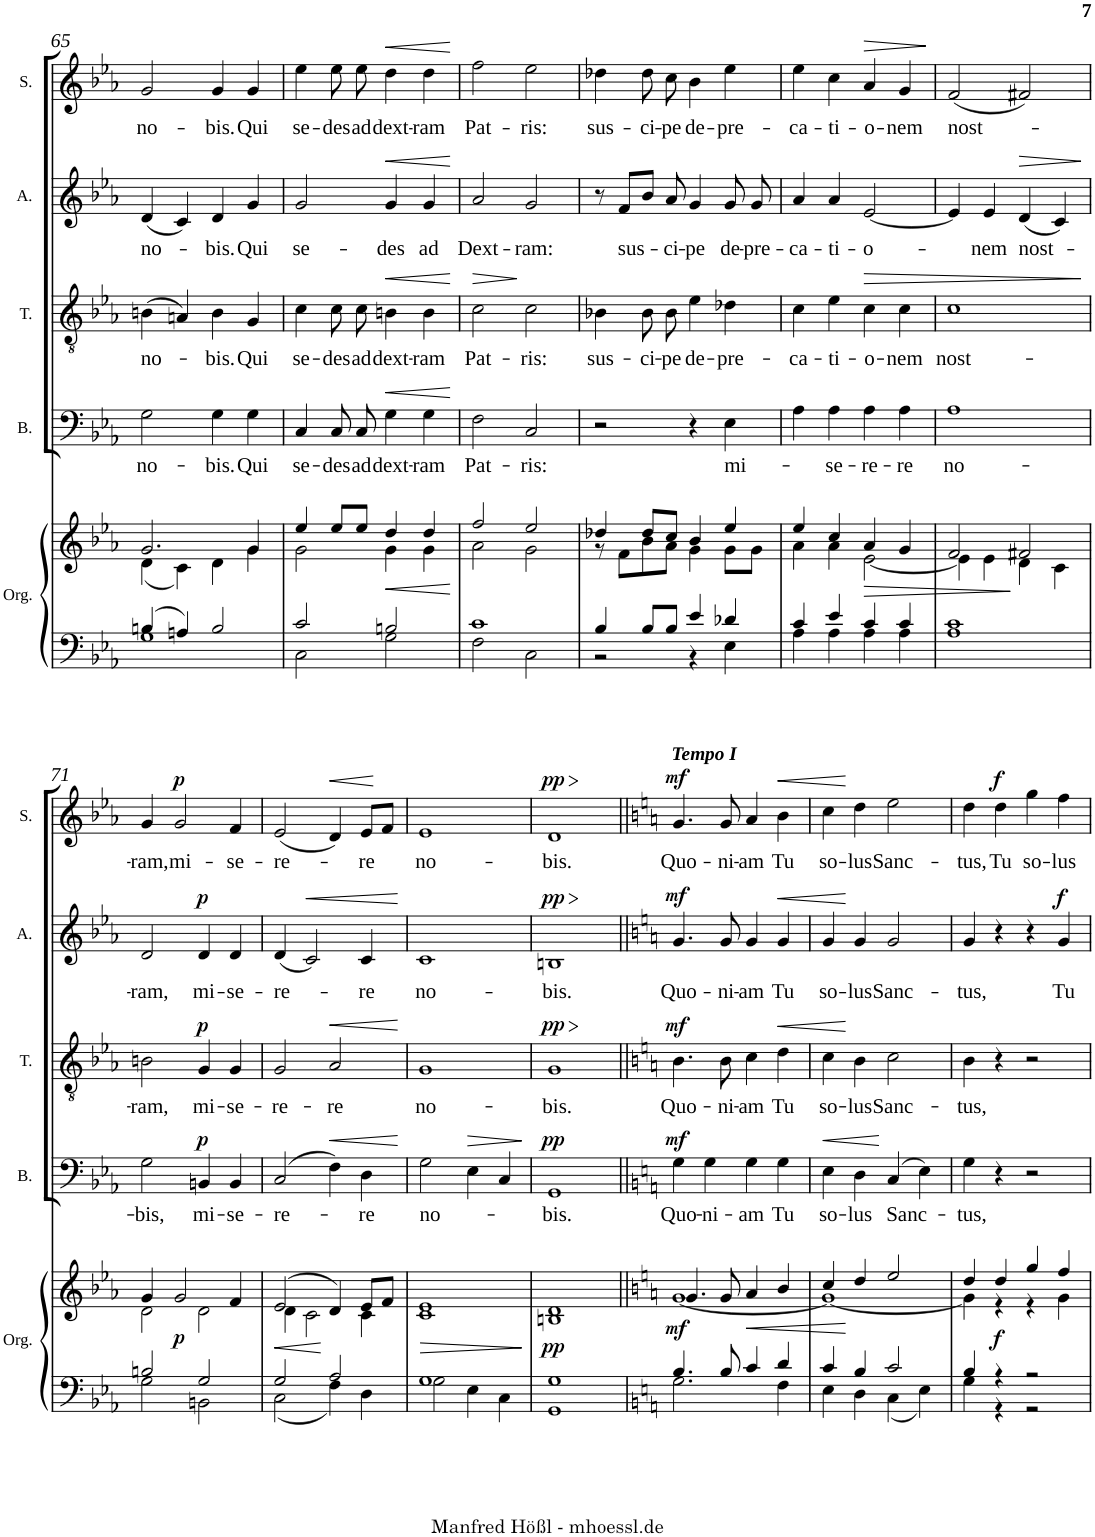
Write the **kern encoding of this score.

**kern	**kern	**dynam	**kern	**text	**dynam	**kern	**text	**dynam	**kern	**text	**dynam	**kern	**text	**dynam
*part5	*part5	*part5	*part4	*part4	*part4	*part3	*part3	*part3	*part2	*part2	*part2	*part1	*part1	*part1
*staff6	*staff5	*staff5/6	*staff4	*staff4	*staff4	*staff3	*staff3	*staff3	*staff2	*staff2	*staff2	*staff1	*staff1	*staff1
*I"Organ	*	*	*I"Bass	*	*	*I"Tenor	*	*	*I"Alto	*	*	*I"Soprano	*	*
*I'Org.	*	*	*I'B.	*	*	*I'T.	*	*	*I'A.	*	*	*I'S.	*	*
!!LO:PB:g=z
*clefF4	*clefG2	*	*clefF4	*	*	*clefGv2	*	*	*clefG2	*	*	*clefG2	*	*
*k[b-e-a-]	*k[b-e-a-]	*	*k[b-e-a-]	*	*	*k[b-e-a-]	*	*	*k[b-e-a-]	*	*	*k[b-e-a-]	*	*
*E-:	*E-:	*	*E-:	*	*	*E-:	*	*	*E-:	*	*	*E-:	*	*
*M4/4	*M4/4	*	*M4/4	*	*	*M4/4	*	*	*M4/4	*	*	*M4/4	*	*
*met(c)	*met(c)	*	*met(c)	*	*	*met(c)	*	*	*met(c)	*	*	*met(c)	*	*
=65	=65	=65	=65	=65	=65	=65	=65	=65	=65	=65	=65	=65	=65	=65
*^	*^	*	*	*	*	*	*	*	*	*	*	*	*	*
!	!	!	!	!	!	!LO:LY:b	!	!	!LO:LY:b	!	!	!LO:LY:b	!	!	!LO:LY:b	!
4Bn/	1G	2.g/	(<4d\	.	2G\	no-	.	(>4Bn\	no-	.	(<4d/	no-	.	2g/	no-	.
4An/	.	.	4c\)	.	.	.	.	4An/)	.	.	4c/)	.	.	.	.	.
!	!	!	!	!	!	!LO:LY:b	!	!	!LO:LY:b	!	!	!LO:LY:b	!	!	!LO:LY:b	!
2B/	.	.	4d\	.	4G\	-bis.	.	4B\	-bis.	.	4d/	-bis.	.	4g/	-bis.	.
!	!	!	!	!	!	!LO:LY:b	!	!	!LO:LY:b	!	!	!LO:LY:b	!	!	!LO:LY:b	!
.	.	4g/	4g\	.	4G\	Qui	.	4G/	Qui	.	4g/	Qui	.	4g/	Qui	.
=66	=66	=66	=66	=66	=66	=66	=66	=66	=66	=66	=66	=66	=66	=66	=66	=66
!	!	!	!	!	!	!LO:LY:b	!	!	!LO:LY:b	!	!	!LO:LY:b	!	!	!LO:LY:b	!
2c/	2C\	4ee-/	2g\	.	4C/	se-	.	4c\	se-	.	2g/	se-	.	4ee-\	se-	.
!	!	!	!	!	!	!LO:LY:b	!	!	!LO:LY:b	!	!	!	!	!	!LO:LY:b	!
.	.	8ee-/L	.	.	8C/L	-des	.	8c\L	-des	.	.	.	.	8ee-\	-des	.
!	!	!	!	!	!	!LO:LY:b	!	!	!LO:LY:b	!	!	!	!	!	!LO:LY:b	!
.	.	8ee-/J	.	.	8C/J	ad	.	8c\J	ad	.	.	.	.	8ee-\	ad	.
!	!	!	!	!LO:HP:b	!	!LO:LY:b	!LO:HP:b	!	!LO:LY:b	!LO:HP:b	!	!LO:LY:b	!LO:HP:b	!	!LO:LY:b	!LO:HP:b
2Bn/	2G\	4dd/	4g\	<	4G\	dext-	<	4Bn\	dext-	<	4g/	-des	<	4dd\	dext-	<
!	!	!	!	!	!	!LO:LY:b	!	!	!LO:LY:b	!	!	!LO:LY:b	!	!	!LO:LY:b	!
.	.	4dd/	4g\	.	4G\	-ram	.	4B\	-ram	.	4g/	ad	.	4dd\	-ram	.
=67	=67	=67	=67	=67	=67	=67	=67	=67	=67	=67	=67	=67	=67	=67	=67	=67
!	!	!	!	!	!	!LO:LY:b	!	!	!LO:LY:b	!LO:HP:b	!	!LO:LY:b	!	!	!LO:LY:b	!
1c	2F\	2ff/	2a-\	.	2F\	Pat-	.	2c\	Pat-	>	2a-/	Dext-	.	2ff\	Pat-	.
!	!	!	!	!	!	!LO:LY:b	!	!	!LO:LY:b	!	!	!LO:LY:b	!	!	!LO:LY:b	!
.	2C\	2ee-/	2g\	.	2C/	-ris:	.	2c\	-ris:	[	2g/	-ram:	.	2ee-\	-ris:	.
=68	=68	=68	=68	=68	=68	=68	=68	=68	=68	=68	=68	=68	=68	=68	=68	=68
!	!	!	!	!	!	!	!	!	!LO:LY:b	!	!	!	!	!	!LO:LY:b	!
4B-/	2r	4dd-X/	8r	.	2r	.	.	4B-X\	sus-	.	8r	.	.	4dd-X\	sus-	.
!	!	!	!	!	!	!	!	!	!	!	!	!LO:LY:b	!	!	!	!
.	.	.	8f\L	.	.	.	.	.	.	.	8f/L	sus-	.	.	.	.
!	!	!	!	!	!	!	!	!	!LO:LY:b	!	!	!	!	!	!LO:LY:b	!
8B-/L	.	8dd-/L	8b-\	.	.	.	.	8B-\L	-ci-	.	8b-/J	.	.	8dd-\	-ci-	.
!	!	!	!	!	!	!	!	!	!LO:LY:b	!	!	!LO:LY:b	!	!	!LO:LY:b	!
8B-/J	.	8cc/J	8a-\J	.	.	.	.	8B-\J	-pe	.	8a-/	-ci-	.	8cc\	-pe	.
!	!	!	!	!	!	!	!	!	!LO:LY:b	!	!	!LO:LY:b	!	!	!LO:LY:b	!
4e-/	4r	4b-/	4g\	.	4r	.	.	4e-\	de-	.	4g/	-pe	.	4b-\	de-	.
!	!	!	!	!	!	!LO:LY:b	!	!	!LO:LY:b	!	!	!LO:LY:b	!	!	!LO:LY:b	!
4d-X/	4E-\	4ee-/	8g\L	.	4E-\	mi-	.	4d-X\	-pre-	.	8g/	de-	.	4ee-\	-pre-	.
!	!	!	!	!	!	!	!	!	!	!	!	!LO:LY:b	!	!	!	!
.	.	.	8g\J	.	.	.	.	.	.	.	8g/	-pre-	.	.	.	.
=69	=69	=69	=69	=69	=69	=69	=69	=69	=69	=69	=69	=69	=69	=69	=69	=69
!	!	!	!	!	!	!	!	!	!LO:LY:b	!	!	!LO:LY:b	!	!	!LO:LY:b	!
4c/	4A-\	4ee-/	4a-\	.	4A-\	.	.	4c\	-ca-	.	4a-/	-ca-	.	4ee-\	-ca-	.
!	!	!	!	!	!	!LO:LY:b	!	!	!LO:LY:b	!	!	!LO:LY:b	!	!	!LO:LY:b	!
4e-/	4A-\	4cc/	4a-\	.	4A-\	-se-	.	4e-\	-ti-	.	4a-/	-ti-	.	4cc\	-ti-	.
!	!	!	!	!LO:HP:b	!	!LO:LY:b	!	!	!LO:LY:b	!LO:HP:b	!	!LO:LY:b	!	!	!LO:LY:b	!LO:HP:b
4c/	4A-\	4a-/	[<2e-\	>	4A-\	-re-	.	4c\	-o-	>	[2e-/	-o-	.	4a-/	-o-	>
!	!	!	!	!	!	!LO:LY:b	!	!	!LO:LY:b	!	!	!	!	!	!LO:LY:b	!
4c/	4A-\	4g/	.	.	4A-\	-re	.	4c\	-nem	.	.	.	.	4g/	-nem	.
*v	*v	*	*	*	*	*	*	*	*	*	*	*	*	*	*	*
*	*v	*v	*	*	*	*	*	*	*	*	*	*	*	*	*
.	.	.	.	.	.	.	.	.	.	.	.	.	.	[
=70	=70	=70	=70	=70	=70	=70	=70	=70	=70	=70	=70	=70	=70	=70
*^	*^	*	*	*	*	*	*	*	*	*	*	*	*	*
!	!	!	!	!	!	!LO:LY:b	!	!	!LO:LY:b	!	!	!	!	!	!LO:LY:b	!
1c	1A-	2f/	4e-\]	.	1A-	no-	.	1c	nost-	.	4e-/]	.	.	(<2f/	nost-	.
!	!	!	!	!	!	!	!	!	!	!	!	!LO:LY:b	!	!	!	!
.	.	.	4e-\	.	.	.	.	.	.	.	4e-/	-nem	.	.	.	.
!	!	!	!	!	!	!	!	!	!	!	!	!LO:LY:b	!LO:HP:b	!	!	!
.	.	2f#X/	4d\	[	.	.	.	.	.	.	(<4d/	nost-	>	2f#X/)	.	.
.	.	.	4c\	.	.	.	.	.	.	.	4c/)	.	.	.	.	.
*v	*v	*	*	*	*	*	*	*	*	*	*	*	*	*	*	*
*	*v	*v	*	*	*	*	*	*	*	*	*	*	*	*	*
.	.	.	.	.	.	.	.	]	.	.	[	.	.	.
!!LO:LB:g=z
=71	=71	=71	=71	=71	=71	=71	=71	=71	=71	=71	=71	=71	=71	=71
*^	*^	*	*	*	*	*	*	*	*	*	*	*	*	*
!	!	!	!	!	!	!LO:LY:b	!	!	!LO:LY:b	!	!	!LO:LY:b	!	!	!LO:LY:b	!
2Bn/	2G\	4g/	2d\	.	2G\	-bis,	.	2Bn\	-ram,	.	2d/	-ram,	.	4g/	-ram,	.
!	!	!	!	!LO:DY:b	!	!	!	!	!	!	!	!	!	!	!LO:LY:b	!LO:DY:a
.	.	2g/	.	p	.	.	.	.	.	.	.	.	.	2g/	mi-	p
!	!	!	!	!	!	!LO:LY:b	!LO:DY:a	!	!LO:LY:b	!LO:DY:a	!	!LO:LY:b	!LO:DY:a	!	!	!
2G/	2BBn\	.	2d\	.	4BBn/	mi-	p	4G/	mi-	p	4d/	mi-	p	.	.	.
!	!	!	!	!	!	!LO:LY:b	!	!	!LO:LY:b	!	!	!LO:LY:b	!	!	!LO:LY:b	!
.	.	4f/	.	.	4BB/	-se-	.	4G/	-se-	.	4d/	-se-	.	4f/	-se-	.
=72	=72	=72	=72	=72	=72	=72	=72	=72	=72	=72	=72	=72	=72	=72	=72	=72
!	!	!	!	!LO:HP:b	!	!LO:LY:b	!	!	!LO:LY:b	!	!	!LO:LY:b	!	!	!LO:LY:b	!
2G/	2C\	(2e-/	4d\	<	(2C/	-re-	.	2G/	-re-	.	(<4d/	-re-	.	(<2e-/	-re-	.
!	!	!	!	!	!	!	!	!	!	!	!	!	!LO:HP:b	!	!	!
.	.	.	2c\	.	.	.	.	.	.	.	2c/)	.	<	.	.	.
!	!	!	!	!	!	!	!LO:HP:b	!	!LO:LY:b	!LO:HP:b	!	!	!	!	!	!LO:HP:b
2A-/	4F\	4d/)	.	]	4F\)	.	<	2A-/	-re	<	.	.	.	4d/)	.	<
!	!	!	!	!	!	!LO:LY:b	!	!	!	!	!	!LO:LY:b	!	!	!LO:LY:b	!
.	4D\	8e-/L	4c\	.	4D\	-re	.	.	.	.	4c/	-re	.	8e-/L	-re	.
.	.	8f/J	.	.	.	.	.	.	.	.	.	.	.	8f/J	.	]
*v	*v	*	*	*	*	*	*	*	*	*	*	*	*	*	*	*
*	*v	*v	*	*	*	*	*	*	*	*	*	*	*	*	*
.	.	.	.	.	[	.	.	]	.	.	]	.	.	.
=73	=73	=73	=73	=73	=73	=73	=73	=73	=73	=73	=73	=73	=73	=73
*^	*	*	*	*	*	*	*	*	*	*	*	*	*	*
!	!	!	!LO:HP:b	!	!LO:LY:b	!	!	!LO:LY:b	!	!	!LO:LY:b	!	!	!LO:LY:b	!
*	*	*^	*	*	*	*	*	*	*	*	*	*	*	*	*
1G	2G\	1e-	1c	>	2G\	no-	.	1G	no-	.	1c	no-	.	1e-	no-	.
!	!	!	!	!	!	!	!LO:HP:b	!	!	!	!	!	!	!	!	!
.	4E-\	.	.	.	4E-\	.	>	.	.	.	.	.	.	.	.	.
.	4C\	.	.	.	4C/	.	.	.	.	.	.	.	.	.	.	.
*v	*v	*	*	*	*	*	*	*	*	*	*	*	*	*	*	*
*	*v	*v	*	*	*	*	*	*	*	*	*	*	*	*	*
.	.	[	.	.	[	.	.	[	.	.	[	.	.	[
=74	=74	=74	=74	=74	=74	=74	=74	=74	=74	=74	=74	=74	=74	=74
*^	*^	*	*	*	*	*	*	*	*	*	*	*	*	*
!	!	!	!	!LO:DY:b	!	!LO:LY:b	!LO:DY:a	!	!LO:LY:b	!LO:HP:b	!	!LO:LY:b	!LO:HP:b	!	!LO:LY:b	!LO:HP:b
!	!	!	!	!	!	!	!	!	!	!LO:DY:n=1:a	!	!	!LO:DY:n=1:a	!	!	!LO:DY:n=1:a
1G	1GG	1d	1Bn	pp	1GG	-bis.	pp	1G	-bis.	> pp	1Bn	-bis.	> pp	1d	-bis.	> pp
=75||	=75||	=75||	=75||	=75||	=75||	=75||	=75||	=75||	=75||	=75||	=75||	=75||	=75||	=75||	=75||	=75||
*k[]	*	*k[]	*	*	*k[]	*	*	*k[]	*	*	*k[]	*	*	*k[]	*	*
*C:	*	*C:	*	*	*C:	*	*	*C:	*	*	*C:	*	*	*C:	*	*
!	!	!	!	!	!	!	!	!	!	!	!	!	!	!LO:TX:a:Bi:t=Tempo I	!	!
!	!	!	!	!LO:DY:b	!	!LO:LY:b	!LO:DY:a	!	!LO:LY:b	!LO:DY:a	!	!LO:LY:b	!LO:DY:a	!	!LO:LY:b	!LO:DY:a
4.B/	2.G\	4.g/	[<1g	mf	4G\	Quo-	mf	4.B\	Quo-	mf	4.g/	Quo-	mf	4.g/	Quo-	mf
!	!	!	!	!	!	!LO:LY:b	!	!	!	!	!	!	!	!	!	!
.	.	.	.	.	4G\	-ni-	.	.	.	.	.	.	.	.	.	.
!	!	!	!	!	!	!	!	!	!LO:LY:b	!	!	!LO:LY:b	!	!	!LO:LY:b	!
8B/	.	8g/	.	.	.	.	.	8B\	-ni-	.	8g/	-ni-	.	8g/	-ni-	.
!	!	!	!	!	!	!LO:LY:b	!	!	!LO:LY:b	!	!	!LO:LY:b	!	!	!LO:LY:b	!
4c/	.	4a/	.	.	4G\	-am	.	4c\	-am	.	4g/	-am	.	4a/	-am	.
!	!	!	!	!	!	!LO:LY:b	!	!	!LO:LY:b	!	!	!LO:LY:b	!	!	!LO:LY:b	!
4d/	4F\	4b/	.	.	4G\	Tu	.	4d\	Tu	.	4g/	Tu	.	4b\	Tu	.
=76	=76	=76	=76	=76	=76	=76	=76	=76	=76	=76	=76	=76	=76	=76	=76	=76
!	!	!	!	!	!	!LO:LY:b	!	!	!LO:LY:b	!	!	!LO:LY:b	!	!	!LO:LY:b	!
4c/	4E\	4cc/	1g_	.	4E\	so-	.	4c\	so-	.	4g/	so-	.	4cc\	so-	.
!	!	!	!	!	!	!LO:LY:b	!	!	!LO:LY:b	!	!	!LO:LY:b	!	!	!LO:LY:b	!
4B/	4D\	4dd/	.	]	4D\	-lus	.	4B\	-lus	]	4g/	-lus	]	4dd\	-lus	]
!	!	!	!	!	!	!LO:LY:b	!	!	!LO:LY:b	!	!	!LO:LY:b	!	!	!LO:LY:b	!
2c/	4C\	2ee/	.	.	(4C/	Sanc-	]	2c\	Sanc-	.	2g/	Sanc-	.	2ee\	Sanc-	.
.	4E\	.	.	.	4E\)	.	.	.	.	.	.	.	.	.	.	.
=77	=77	=77	=77	=77	=77	=77	=77	=77	=77	=77	=77	=77	=77	=77	=77	=77
!	!	!	!	!	!	!LO:LY:b	!	!	!LO:LY:b	!	!	!LO:LY:b	!	!	!LO:LY:b	!
4B/	4G\	4dd/	4g\]	.	4G\	-tus,	.	4B\	-tus,	.	4g/	-tus,	.	4dd\	-tus,	.
!	!	!	!	!LO:DY:b	!	!	!	!	!	!	!	!	!	!	!LO:LY:b	!LO:DY:a
4r	4r	4dd/	4r	f	4r	.	.	4r	.	.	4r	.	.	4dd\	Tu	f
!	!	!	!	!	!	!	!	!	!	!	!	!	!	!	!LO:LY:b	!
2r	2r	4gg/	4r	.	2r	.	.	2r	.	.	4r	.	.	4gg\	so-	.
!	!	!	!	!	!	!	!	!	!	!	!	!LO:LY:b	!LO:DY:a	!	!LO:LY:b	!
.	.	4ff/	4g\	.	.	.	.	.	.	.	4g/	Tu	f	4ff\	-lus	.
*v	*v	*	*	*	*	*	*	*	*	*	*	*	*	*	*	*
*	*v	*v	*	*	*	*	*	*	*	*	*	*	*	*	*
=	=	=	=	=	=	=	=	=	=	=	=	=	=	=
*-	*-	*-	*-	*-	*-	*-	*-	*-	*-	*-	*-	*-	*-	*-
